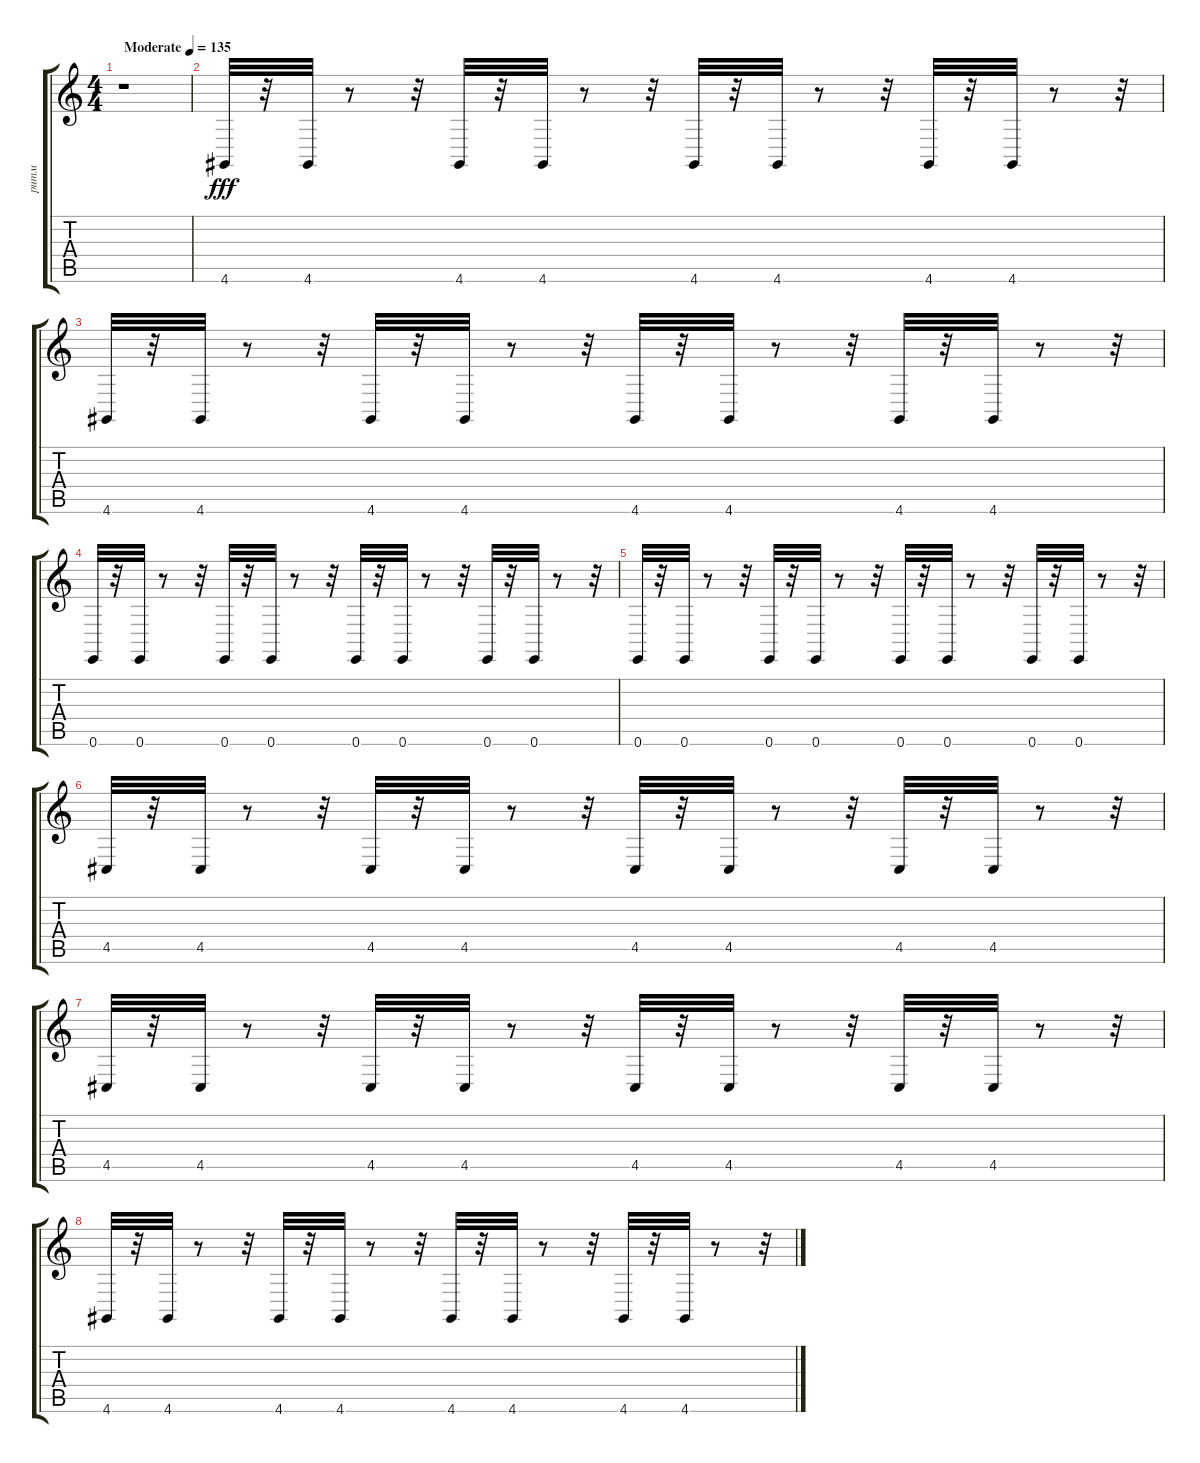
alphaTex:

\track ("ритм" "ритм") {instrument orchestralharp}
\staff {score tabs}
\tuning (E4 B3 G3 D3 A2 E2) {hide}
\ts (4 4)
\tempo (135 "Moderate")
\clef g2
\ks c
r.1{dy fff instrument orchestralharp} |
4.6.32 r.32 4.6.32 r.8 r.32 4.6.32 r.32 4.6.32 r.8 r.32 4.6.32 r.32 4.6.32 r.8 r.32 4.6.32 r.32 4.6.32 r.8 r.32 |
4.6.32 r.32 4.6.32 r.8 r.32 4.6.32 r.32 4.6.32 r.8 r.32 4.6.32 r.32 4.6.32 r.8 r.32 4.6.32 r.32 4.6.32 r.8 r.32 |
0.6.32 r.32 0.6.32 r.8 r.32 0.6.32 r.32 0.6.32 r.8 r.32 0.6.32 r.32 0.6.32 r.8 r.32 0.6.32 r.32 0.6.32 r.8 r.32 |
0.6.32 r.32 0.6.32 r.8 r.32 0.6.32 r.32 0.6.32 r.8 r.32 0.6.32 r.32 0.6.32 r.8 r.32 0.6.32 r.32 0.6.32 r.8 r.32 |
4.5.32 r.32 4.5.32 r.8 r.32 4.5.32 r.32 4.5.32 r.8 r.32 4.5.32 r.32 4.5.32 r.8 r.32 4.5.32 r.32 4.5.32 r.8 r.32 |
4.5.32 r.32 4.5.32 r.8 r.32 4.5.32 r.32 4.5.32 r.8 r.32 4.5.32 r.32 4.5.32 r.8 r.32 4.5.32 r.32 4.5.32 r.8 r.32 |
4.6.32 r.32 4.6.32 r.8 r.32 4.6.32 r.32 4.6.32 r.8 r.32 4.6.32 r.32 4.6.32 r.8 r.32 4.6.32 r.32 4.6.32 r.8 r.32
